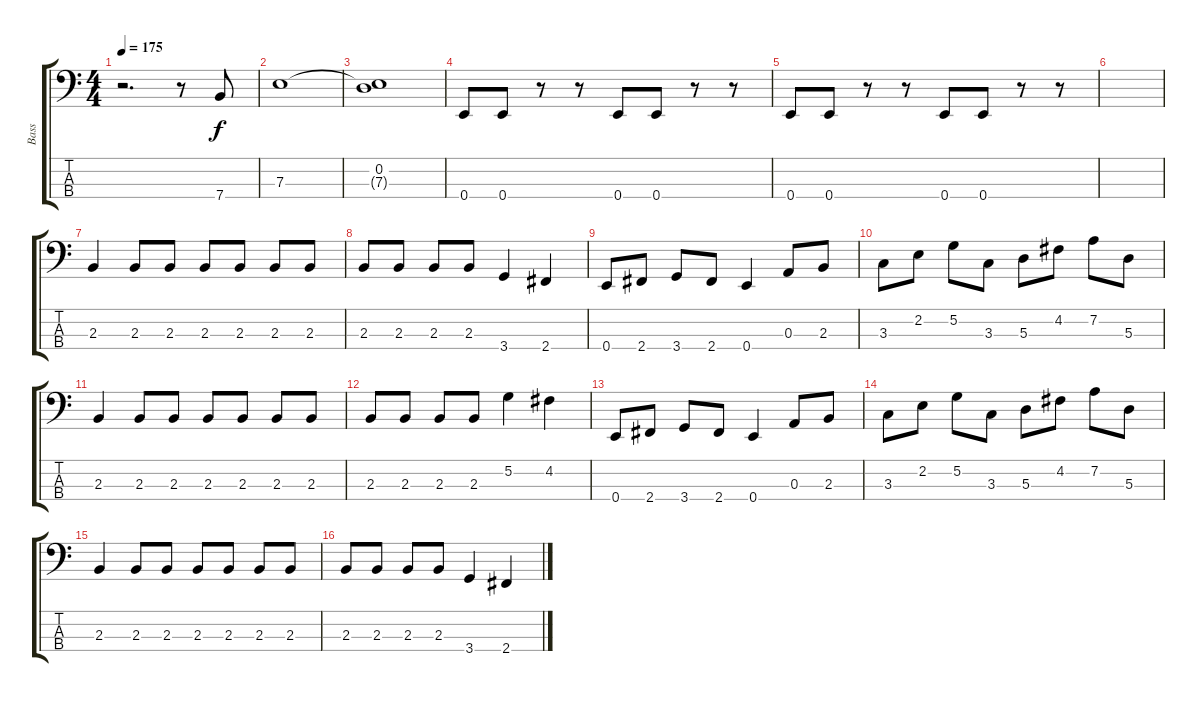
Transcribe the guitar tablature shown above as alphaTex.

\track ("Bass" "Bass") {instrument electricbasspick}
\staff {score tabs}
\tuning (G2 D2 A1 E1) {hide}
\ts (4 4)
\tempo 175
\clef f4
\ks c
r.2{d dy f instrument electricbasspick} r.8 7.4.8 |
7.3.1 |
(0.2 7.3{t}).1 |
0.4.8 0.4.8 r.8 r.8 0.4.8 0.4.8 r.8 r.8 |
0.4.8 0.4.8 r.8 r.8 0.4.8 0.4.8 r.8 r.8 |
|
2.3.4 2.3.8 2.3.8 2.3.8 2.3.8 2.3.8 2.3.8 |
2.3.8 2.3.8 2.3.8 2.3.8 3.4.4 2.4.4 |
0.4.8 2.4.8 3.4.8 2.4.8 0.4.4 0.3.8 2.3.8 |
3.3.8 2.2.8 5.2.8 3.3.8 5.3.8 4.2.8 7.2.8 5.3.8 |
2.3.4 2.3.8 2.3.8 2.3.8 2.3.8 2.3.8 2.3.8 |
2.3.8 2.3.8 2.3.8 2.3.8 5.2.4 4.2.4 |
0.4.8 2.4.8 3.4.8 2.4.8 0.4.4 0.3.8 2.3.8 |
3.3.8 2.2.8 5.2.8 3.3.8 5.3.8 4.2.8 7.2.8 5.3.8 |
2.3.4 2.3.8 2.3.8 2.3.8 2.3.8 2.3.8 2.3.8 |
2.3.8 2.3.8 2.3.8 2.3.8 3.4.4 2.4.4
